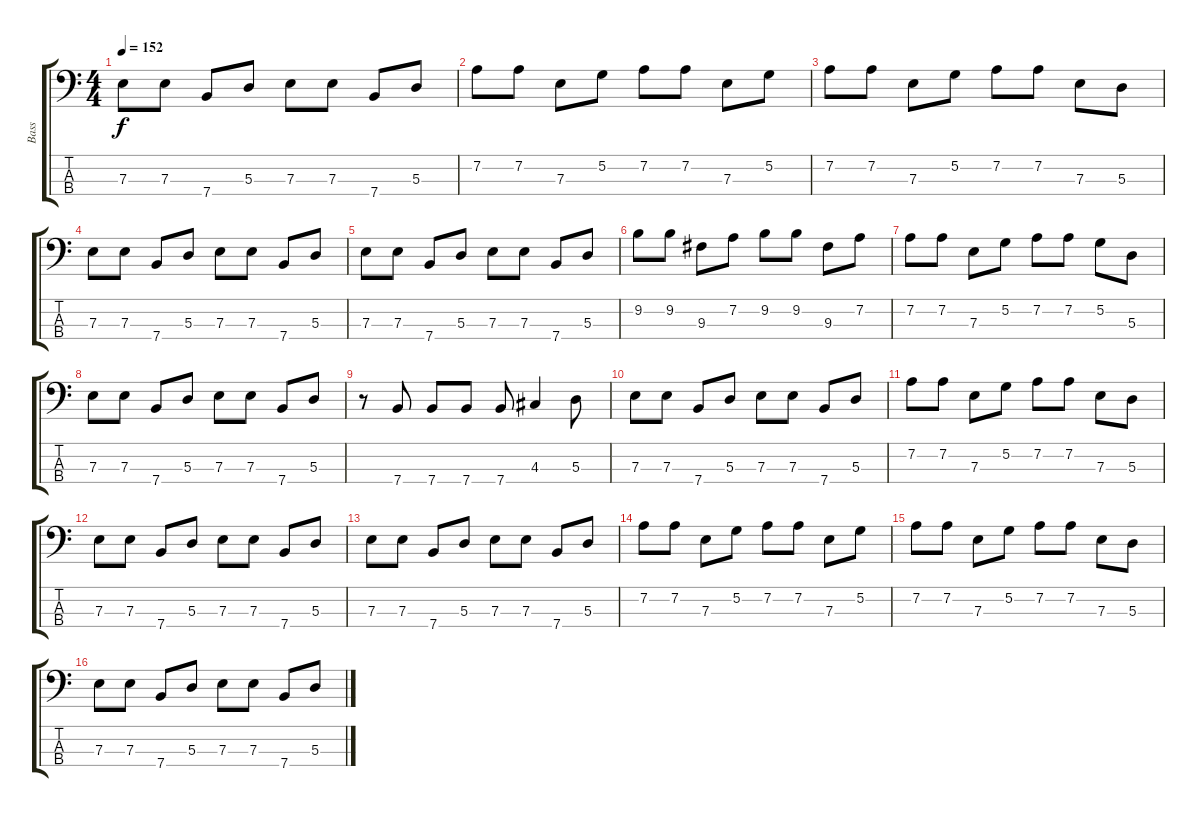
\track ("Bass" "Bass") {instrument electricbassfinger}
\staff {score tabs}
\tuning (G2 D2 A1 E1) {hide}
\ts (4 4)
\tempo 152
\clef f4
\ks c
7.3.8{dy f} 7.3.8 7.4.8 5.3.8 7.3.8 7.3.8 7.4.8 5.3.8 |
7.2.8 7.2.8 7.3.8 5.2.8 7.2.8 7.2.8 7.3.8 5.2.8 |
7.2.8 7.2.8 7.3.8 5.2.8 7.2.8 7.2.8 7.3.8 5.3.8 |
7.3.8 7.3.8 7.4.8 5.3.8 7.3.8 7.3.8 7.4.8 5.3.8 |
7.3.8 7.3.8 7.4.8 5.3.8 7.3.8 7.3.8 7.4.8 5.3.8 |
9.2.8 9.2.8 9.3.8 7.2.8 9.2.8 9.2.8 9.3.8 7.2.8 |
7.2.8 7.2.8 7.3.8 5.2.8 7.2.8 7.2.8 5.2.8 5.3.8 |
7.3.8 7.3.8 7.4.8 5.3.8 7.3.8 7.3.8 7.4.8 5.3.8 |
r.8 7.4.8 7.4.8 7.4.8 7.4.8 4.3.4 5.3.8 |
7.3.8 7.3.8 7.4.8 5.3.8 7.3.8 7.3.8 7.4.8 5.3.8 |
7.2.8 7.2.8 7.3.8 5.2.8 7.2.8 7.2.8 7.3.8 5.3.8 |
7.3.8 7.3.8 7.4.8 5.3.8 7.3.8 7.3.8 7.4.8 5.3.8 |
7.3.8 7.3.8 7.4.8 5.3.8 7.3.8 7.3.8 7.4.8 5.3.8 |
7.2.8 7.2.8 7.3.8 5.2.8 7.2.8 7.2.8 7.3.8 5.2.8 |
7.2.8 7.2.8 7.3.8 5.2.8 7.2.8 7.2.8 7.3.8 5.3.8 |
7.3.8 7.3.8 7.4.8 5.3.8 7.3.8 7.3.8 7.4.8 5.3.8
